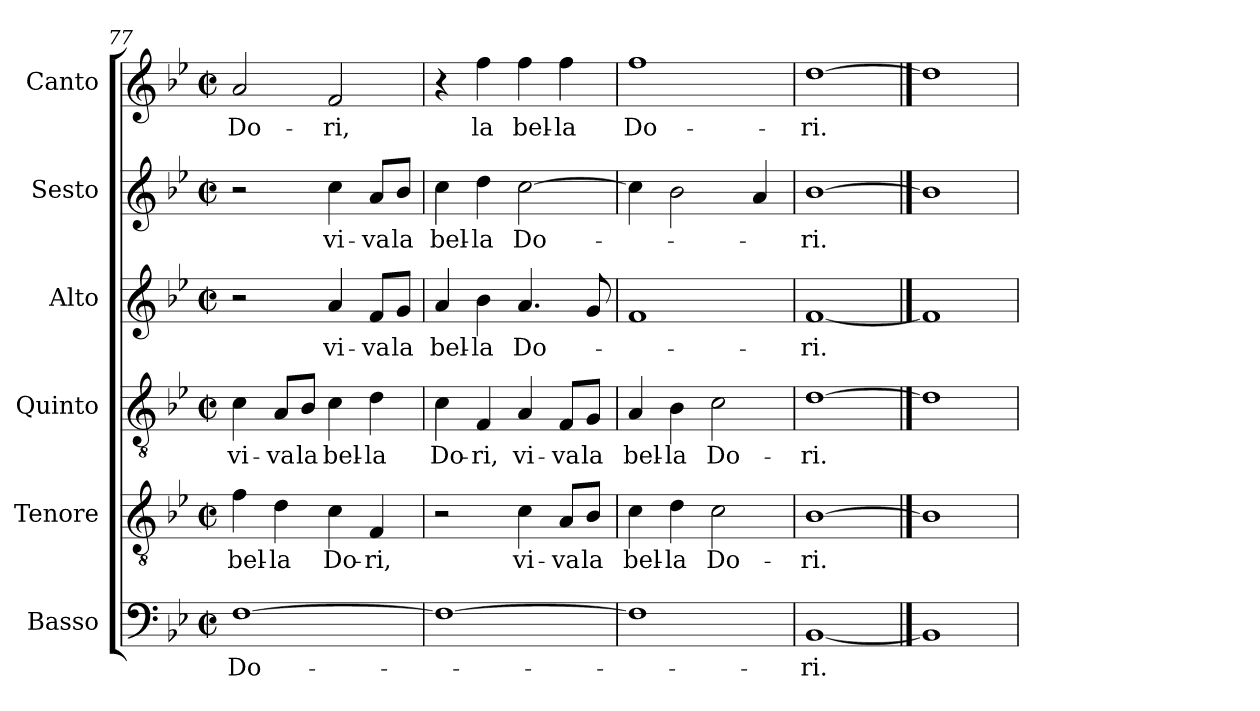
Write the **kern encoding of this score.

**kern	**text	**kern	**text	**kern	**text	**kern	**text	**kern	**text	**kern	**text
*part6	*part6	*part5	*part5	*part4	*part4	*part3	*part3	*part2	*part2	*part1	*part1
*staff6	*staff6	*staff5	*staff5	*staff4	*staff4	*staff3	*staff3	*staff2	*staff2	*staff1	*staff1
*I"Basso	*	*I"Tenore	*	*I"Quinto	*	*I"Alto	*	*I"Sesto	*	*I"Canto	*
*I'B	*	*I'T	*	*I'Q	*	*I'A	*	*I'S	*	*I'C	*
!!LO:PB:g=z
*clefF4	*	*clefGv2	*	*clefGv2	*	*clefG2	*	*clefG2	*	*clefG2	*
*k[b-e-]	*	*k[b-e-]	*	*k[b-e-]	*	*k[b-e-]	*	*k[b-e-]	*	*k[b-e-]	*
*B-:	*	*B-:	*	*B-:	*	*B-:	*	*B-:	*	*B-:	*
*M2/2	*	*M2/2	*	*M2/2	*	*M2/2	*	*M2/2	*	*M2/2	*
*met(c|)	*	*met(c|)	*	*met(c|)	*	*met(c|)	*	*met(c|)	*	*met(c|)	*
=77	=77	=77	=77	=77	=77	=77	=77	=77	=77	=77	=77
!	!LO:LY:b	!	!LO:LY:b	!	!LO:LY:b	!	!	!	!	!	!LO:LY:b
[1F	Do-	4f\	bel-	4c\	vi-	2r	.	2r	.	2a/	Do-
!	!	!	!LO:LY:b	!	!LO:LY:b	!	!	!	!	!	!
.	.	4d\	-la	8A/L	-va	.	.	.	.	.	.
!	!	!	!	!	!LO:LY:b	!	!	!	!	!	!
.	.	.	.	8B-/J	la	.	.	.	.	.	.
!	!	!	!LO:LY:b	!	!LO:LY:b	!	!LO:LY:b	!	!LO:LY:b	!	!LO:LY:b
.	.	4c\	Do-	4c\	bel-	4a/	vi-	4cc\	vi-	2f/	-ri,
!	!	!	!LO:LY:b	!	!LO:LY:b	!	!LO:LY:b	!	!LO:LY:b	!	!
.	.	4F/	-ri,	4d\	-la	8f/L	-va	8a/L	-va	.	.
!	!	!	!	!	!	!	!LO:LY:b	!	!LO:LY:b	!	!
.	.	.	.	.	.	8g/J	la	8b-/J	la	.	.
=78	=78	=78	=78	=78	=78	=78	=78	=78	=78	=78	=78
!	!	!	!	!	!LO:LY:b	!	!LO:LY:b	!	!LO:LY:b	!	!
1F_	.	2r	.	4c\	Do-	4a/	bel-	4cc\	bel-	4r	.
!	!	!	!	!	!LO:LY:b	!	!LO:LY:b	!	!LO:LY:b	!	!LO:LY:b
.	.	.	.	4F/	-ri,	4b-\	-la	4dd\	-la	4ff\	la
!	!	!	!LO:LY:b	!	!LO:LY:b	!	!LO:LY:b	!	!LO:LY:b	!	!LO:LY:b
.	.	4c\	vi-	4A/	vi-	4.a/	Do-	[2cc\	Do-	4ff\	bel-
!	!	!	!LO:LY:b	!	!LO:LY:b	!	!	!	!	!	!LO:LY:b
.	.	8A/L	-va	8F/L	-va	.	.	.	.	4ff\	-la
!	!	!	!LO:LY:b	!	!LO:LY:b	!	!	!	!	!	!
.	.	8B-/J	la	8G/J	la	8g/	.	.	.	.	.
=79	=79	=79	=79	=79	=79	=79	=79	=79	=79	=79	=79
!	!	!	!LO:LY:b	!	!LO:LY:b	!	!	!	!	!	!LO:LY:b
1F]	.	4c\	bel-	4A/	bel-	1f	.	4cc\]	.	1ff	Do-
!	!	!	!LO:LY:b	!	!LO:LY:b	!	!	!	!	!	!
.	.	4d\	-la	4B-\	-la	.	.	2b-\	.	.	.
!	!	!	!LO:LY:b	!	!LO:LY:b	!	!	!	!	!	!
.	.	2c\	Do-	2c\	Do-	.	.	.	.	.	.
.	.	.	.	.	.	.	.	4a/	.	.	.
=80	=80	=80	=80	=80	=80	=80	=80	=80	=80	=80	=80
!	!LO:LY:b	!	!LO:LY:b	!	!LO:LY:b	!	!LO:LY:b	!	!LO:LY:b	!	!LO:LY:b
[1BB-	-ri.	[1B-	-ri.	[1d	-ri.	[1f	-ri.	[1b-	-ri.	[1dd	-ri.
==81	==81	==81	==81	==81	==81	==81	==81	==81	==81	==81	==81
1BB-]	.	1B-]	.	1d]	.	1f]	.	1b-]	.	1dd]	.
=	=	=	=	=	=	=	=	=	=	=	=
*-	*-	*-	*-	*-	*-	*-	*-	*-	*-	*-	*-
